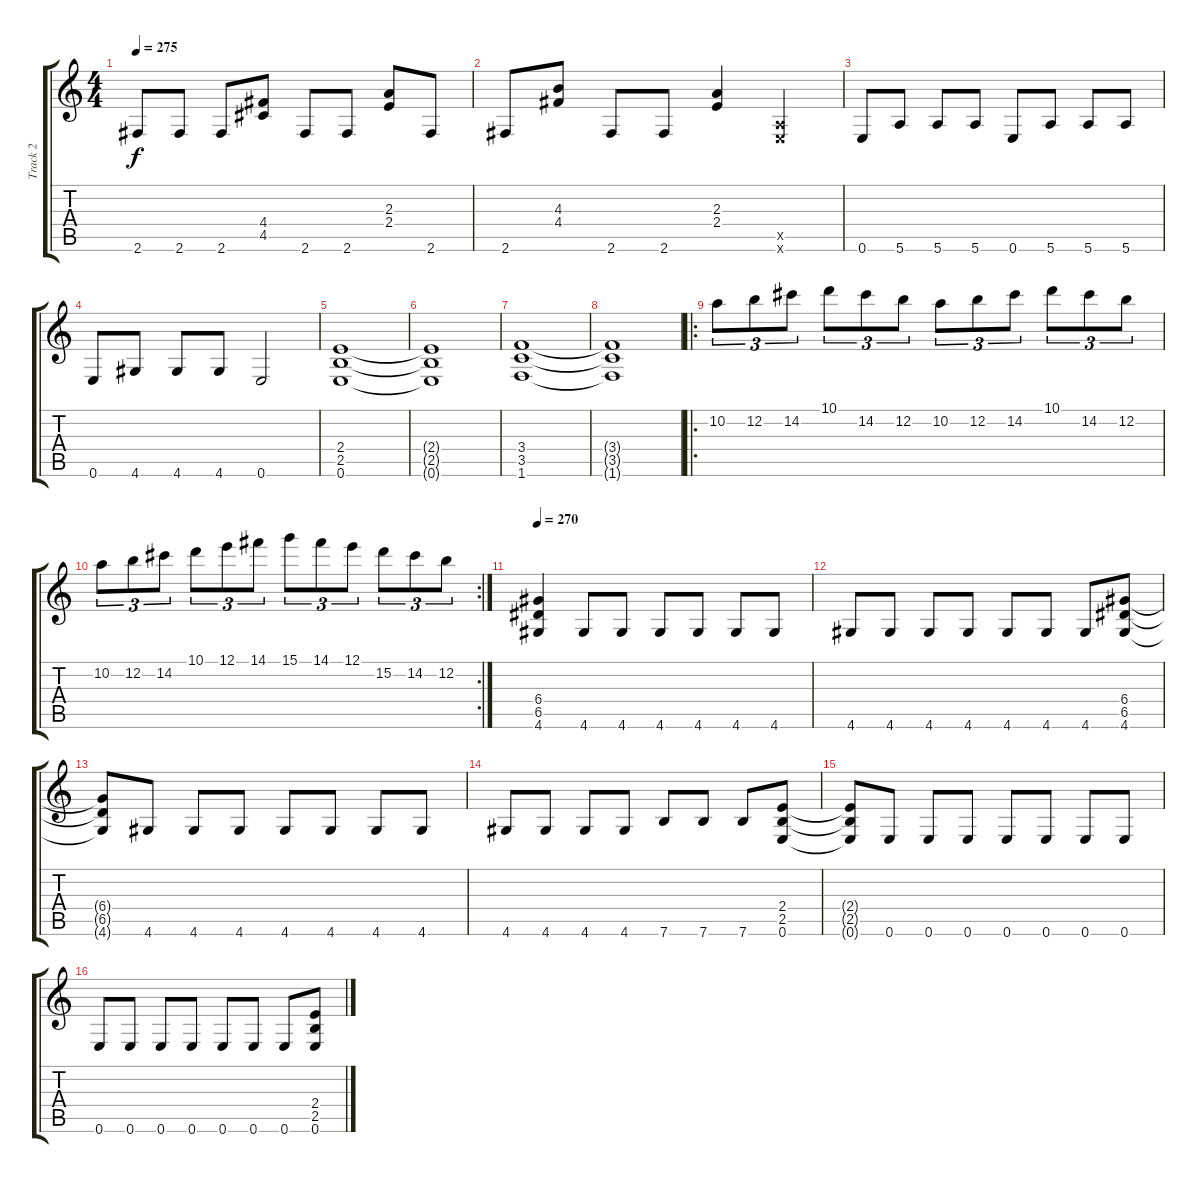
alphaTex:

\track ("Track 2" "Track 2") {instrument overdrivenguitar}
\staff {score tabs}
\tuning (E4 B3 G3 D3 A2 E2) {hide}
\ts (4 4)
\tempo 275
\clef g2
\ks c
2.6.8{dy f} 2.6.8 2.6.8 (4.4 4.5).8 2.6.8 2.6.8 (2.3 2.4).8 2.6.8 |
2.6.8 (4.3 4.4).8 2.6.8 2.6.8 (2.3 2.4).4 (0.5{x} 0.6{x}).4 |
0.6.8 5.6.8 5.6.8 5.6.8 0.6.8 5.6.8 5.6.8 5.6.8 |
0.6.8 4.6.8 4.6.8 4.6.8 0.6.2 |
(2.4 2.5 0.6).1 |
(2.4{t} 2.5{t} 0.6{t}).1 |
(3.4 3.5 1.6).1 |
(3.4{t} 3.5{t} 1.6{t}).1 |
\ro
10.2.8{tu (3 2)} 12.2.8{tu (3 2)} 14.2.8{tu (3 2)} 10.1.8{tu (3 2)} 14.2.8{tu (3 2)} 12.2.8{tu (3 2)} 10.2.8{tu (3 2)} 12.2.8{tu (3 2)} 14.2.8{tu (3 2)} 10.1.8{tu (3 2)} 14.2.8{tu (3 2)} 12.2.8{tu (3 2)} |
\rc 2
10.2.8{tu (3 2)} 12.2.8{tu (3 2)} 14.2.8{tu (3 2)} 10.1.8{tu (3 2)} 12.1.8{tu (3 2)} 14.1.8{tu (3 2)} 15.1.8{tu (3 2)} 14.1.8{tu (3 2)} 12.1.8{tu (3 2)} 15.2.8{tu (3 2)} 14.2.8{tu (3 2)} 12.2.8{tu (3 2)} |
\tempo 270
(6.4 6.5 4.6).4 4.6.8 4.6.8 4.6.8 4.6.8 4.6.8 4.6.8 |
4.6.8 4.6.8 4.6.8 4.6.8 4.6.8 4.6.8 4.6.8 (6.4 6.5 4.6).8 |
(6.4{t} 6.5{t} 4.6{t}).8 4.6.8 4.6.8 4.6.8 4.6.8 4.6.8 4.6.8 4.6.8 |
4.6.8 4.6.8 4.6.8 4.6.8 7.6.8 7.6.8 7.6.8 (2.4 2.5 0.6).8 |
(2.4{t} 2.5{t} 0.6{t}).8 0.6.8 0.6.8 0.6.8 0.6.8 0.6.8 0.6.8 0.6.8 |
0.6.8 0.6.8 0.6.8 0.6.8 0.6.8 0.6.8 0.6.8 (2.4 2.5 0.6).8
